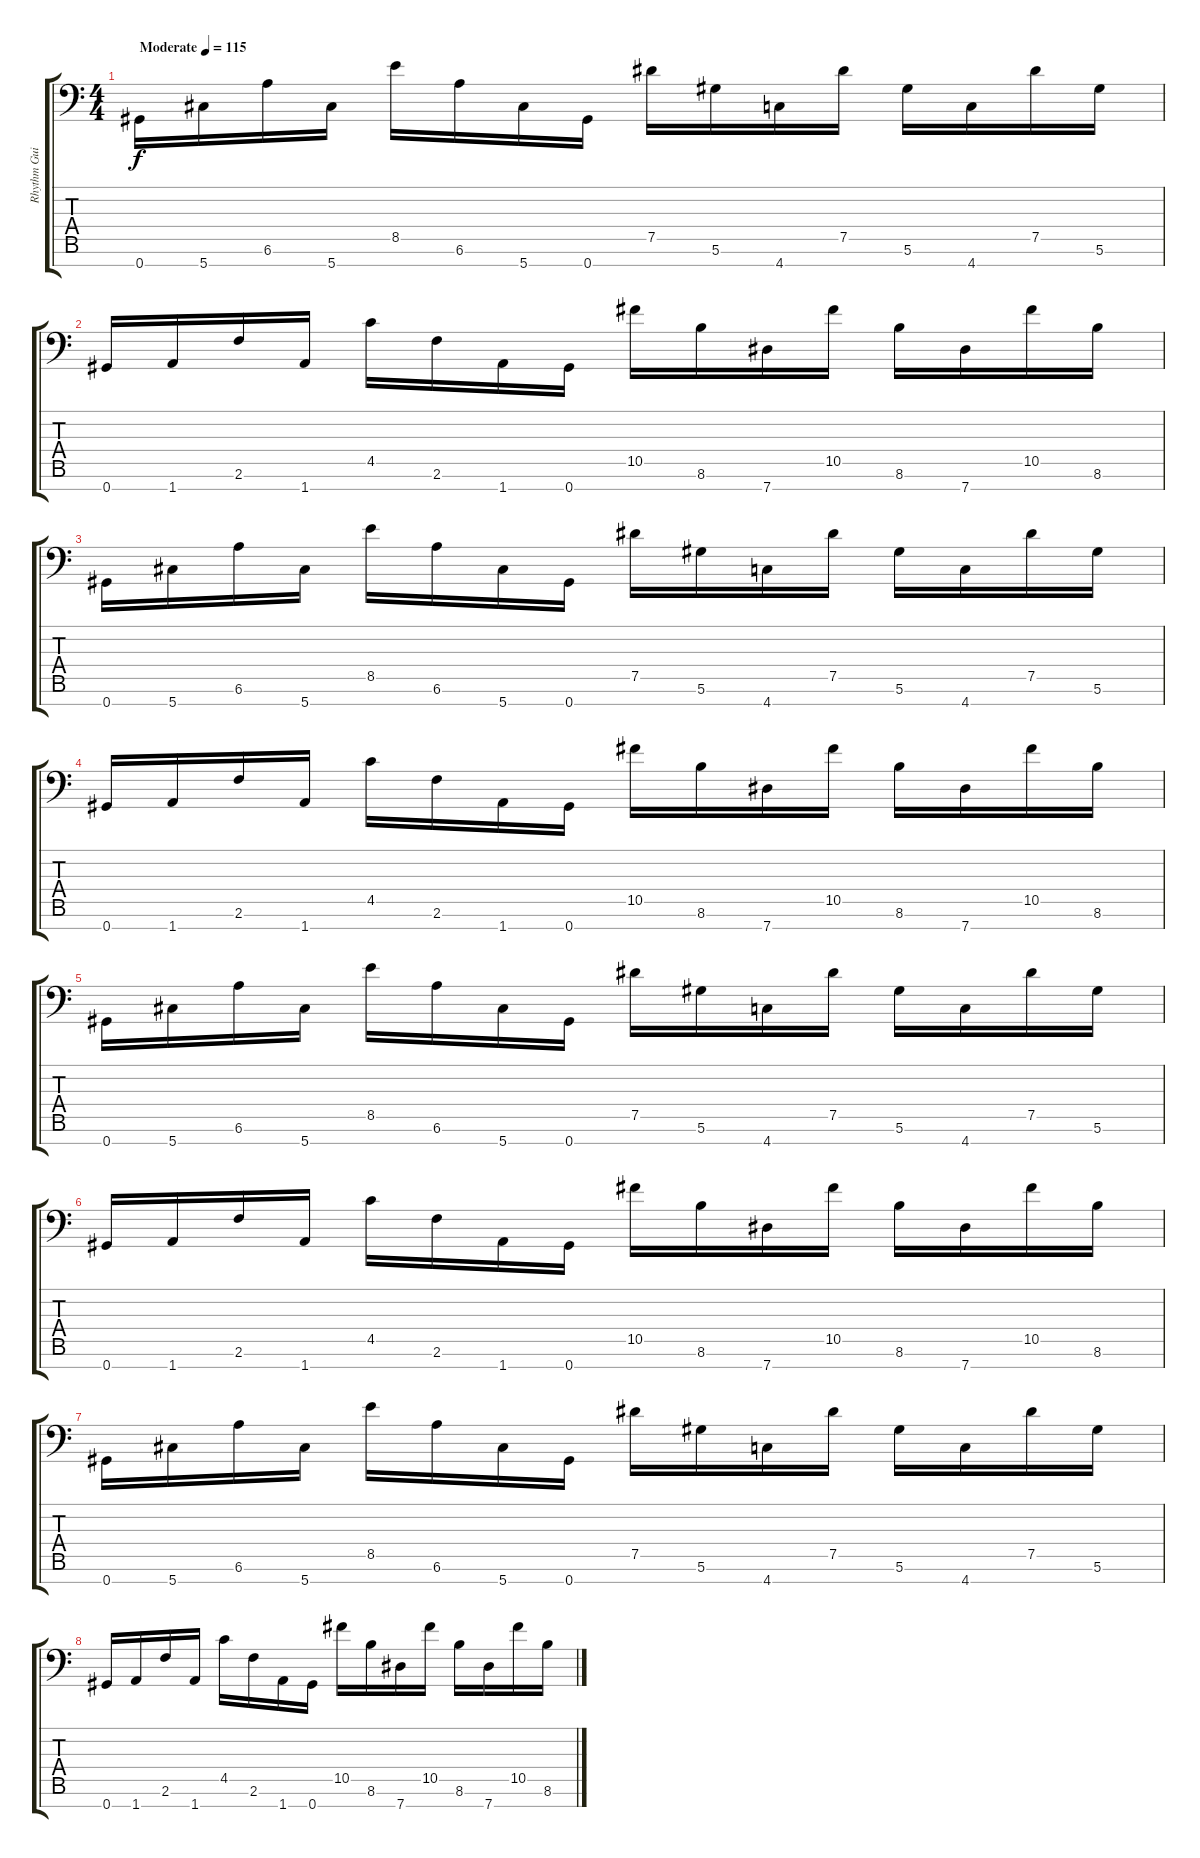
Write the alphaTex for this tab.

\track ("Rhythm Guitar" "Rhythm Gui") {instrument distortionguitar}
\staff {score tabs}
\tuning (Eb4 Bb3 F3 Db3 Ab2 Eb2 Ab1) {hide}
\ts (4 4)
\tempo (115 "Moderate")
\clef f4
\ks c
0.7.16{dy f instrument distortionguitar} 5.7.16 6.6.16 5.7.16 8.5.16 6.6.16 5.7.16 0.7.16 7.5.16 5.6.16 4.7.16 7.5.16 5.6.16 4.7.16 7.5.16 5.6.16 |
0.7.16 1.7.16 2.6.16 1.7.16 4.5.16 2.6.16 1.7.16 0.7.16 10.5.16 8.6.16 7.7.16 10.5.16 8.6.16 7.7.16 10.5.16 8.6.16 |
0.7.16 5.7.16 6.6.16 5.7.16 8.5.16 6.6.16 5.7.16 0.7.16 7.5.16 5.6.16 4.7.16 7.5.16 5.6.16 4.7.16 7.5.16 5.6.16 |
0.7.16 1.7.16 2.6.16 1.7.16 4.5.16 2.6.16 1.7.16 0.7.16 10.5.16 8.6.16 7.7.16 10.5.16 8.6.16 7.7.16 10.5.16 8.6.16 |
0.7.16 5.7.16 6.6.16 5.7.16 8.5.16 6.6.16 5.7.16 0.7.16 7.5.16 5.6.16 4.7.16 7.5.16 5.6.16 4.7.16 7.5.16 5.6.16 |
0.7.16 1.7.16 2.6.16 1.7.16 4.5.16 2.6.16 1.7.16 0.7.16 10.5.16 8.6.16 7.7.16 10.5.16 8.6.16 7.7.16 10.5.16 8.6.16 |
0.7.16 5.7.16 6.6.16 5.7.16 8.5.16 6.6.16 5.7.16 0.7.16 7.5.16 5.6.16 4.7.16 7.5.16 5.6.16 4.7.16 7.5.16 5.6.16 |
0.7.16 1.7.16 2.6.16 1.7.16 4.5.16 2.6.16 1.7.16 0.7.16 10.5.16 8.6.16 7.7.16 10.5.16 8.6.16 7.7.16 10.5.16 8.6.16
